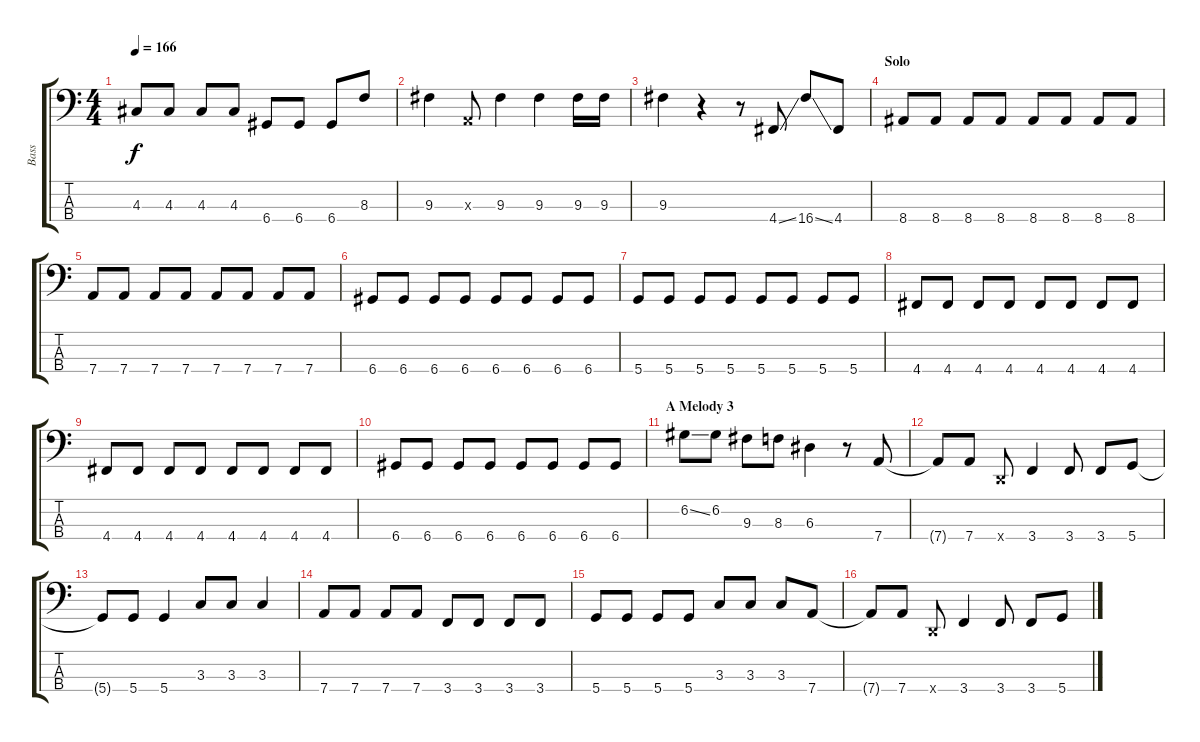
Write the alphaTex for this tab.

\track ("Bass" "Bass") {instrument electricbassfinger}
\staff {score tabs}
\tuning (G2 D2 A1 D1) {hide}
\ts (4 4)
\tempo 166
\clef f4
\ks c
4.3.8{dy f} 4.3.8 4.3.8 4.3.8 6.4.8 6.4.8 6.4.8 8.3.8 |
9.3.4 0.3{x}.8 9.3.4 9.3.4 9.3.16 9.3.16 |
9.3.4 r.4 r.8 4.4{ss}.8 16.4{ss}.8 4.4.8 |
\section ("" "Solo")
8.4.8 8.4.8 8.4.8 8.4.8 8.4.8 8.4.8 8.4.8 8.4.8 |
7.4.8 7.4.8 7.4.8 7.4.8 7.4.8 7.4.8 7.4.8 7.4.8 |
6.4.8 6.4.8 6.4.8 6.4.8 6.4.8 6.4.8 6.4.8 6.4.8 |
5.4.8 5.4.8 5.4.8 5.4.8 5.4.8 5.4.8 5.4.8 5.4.8 |
4.4.8 4.4.8 4.4.8 4.4.8 4.4.8 4.4.8 4.4.8 4.4.8 |
4.4.8 4.4.8 4.4.8 4.4.8 4.4.8 4.4.8 4.4.8 4.4.8 |
6.4.8 6.4.8 6.4.8 6.4.8 6.4.8 6.4.8 6.4.8 6.4.8 |
\section ("" "A Melody 3")
6.2{ss}.8 6.2.8 9.3.8 8.3.8 6.3.4 r.8 7.4.8 |
7.4{t}.8 7.4.8 0.4{x}.8 3.4.4 3.4.8 3.4.8 5.4.8 |
5.4{t}.8 5.4.8 5.4.4 3.3.8 3.3.8 3.3.4 |
7.4.8 7.4.8 7.4.8 7.4.8 3.4.8 3.4.8 3.4.8 3.4.8 |
5.4.8 5.4.8 5.4.8 5.4.8 3.3.8 3.3.8 3.3.8 7.4.8 |
7.4{t}.8 7.4.8 0.4{x}.8 3.4.4 3.4.8 3.4.8 5.4.8
